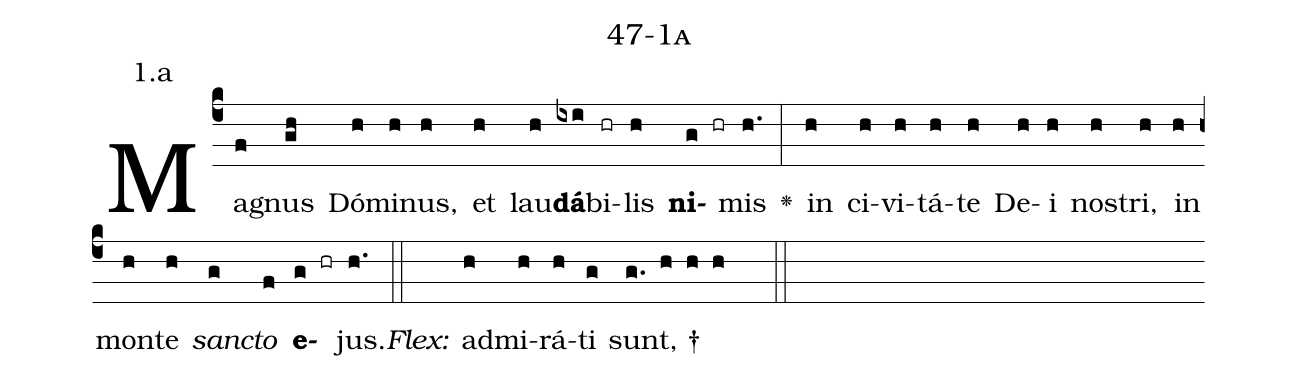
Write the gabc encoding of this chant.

name: 47-1a;
annotation: 1.a;
%%
(c4)Ma(f)gnus(gh) Dó(h)mi(h)nus,(h) et(h) lau(h)<b>dá</b>(ixi)bi(hr)lis(h) <b>ni</b>(g hr)mis(h.) <v>\greheightstar</v>(:) in(h) ci(h)vi(h)tá(h)te(h) De(h)i(h) nos(h)tri,(h) in(h) mon(h)te(h) <i>sanc</i>(g)<i>to</i>(f) <b>e</b>(g hr)jus.(h.) (::)
<i>Flex:</i>()  ad(h)mi(h)rá(h)ti(g) sunt, †(g. h h h  ::)

%E(h) u(h) o(g) u(f) a(g) e.(h.) (::)
